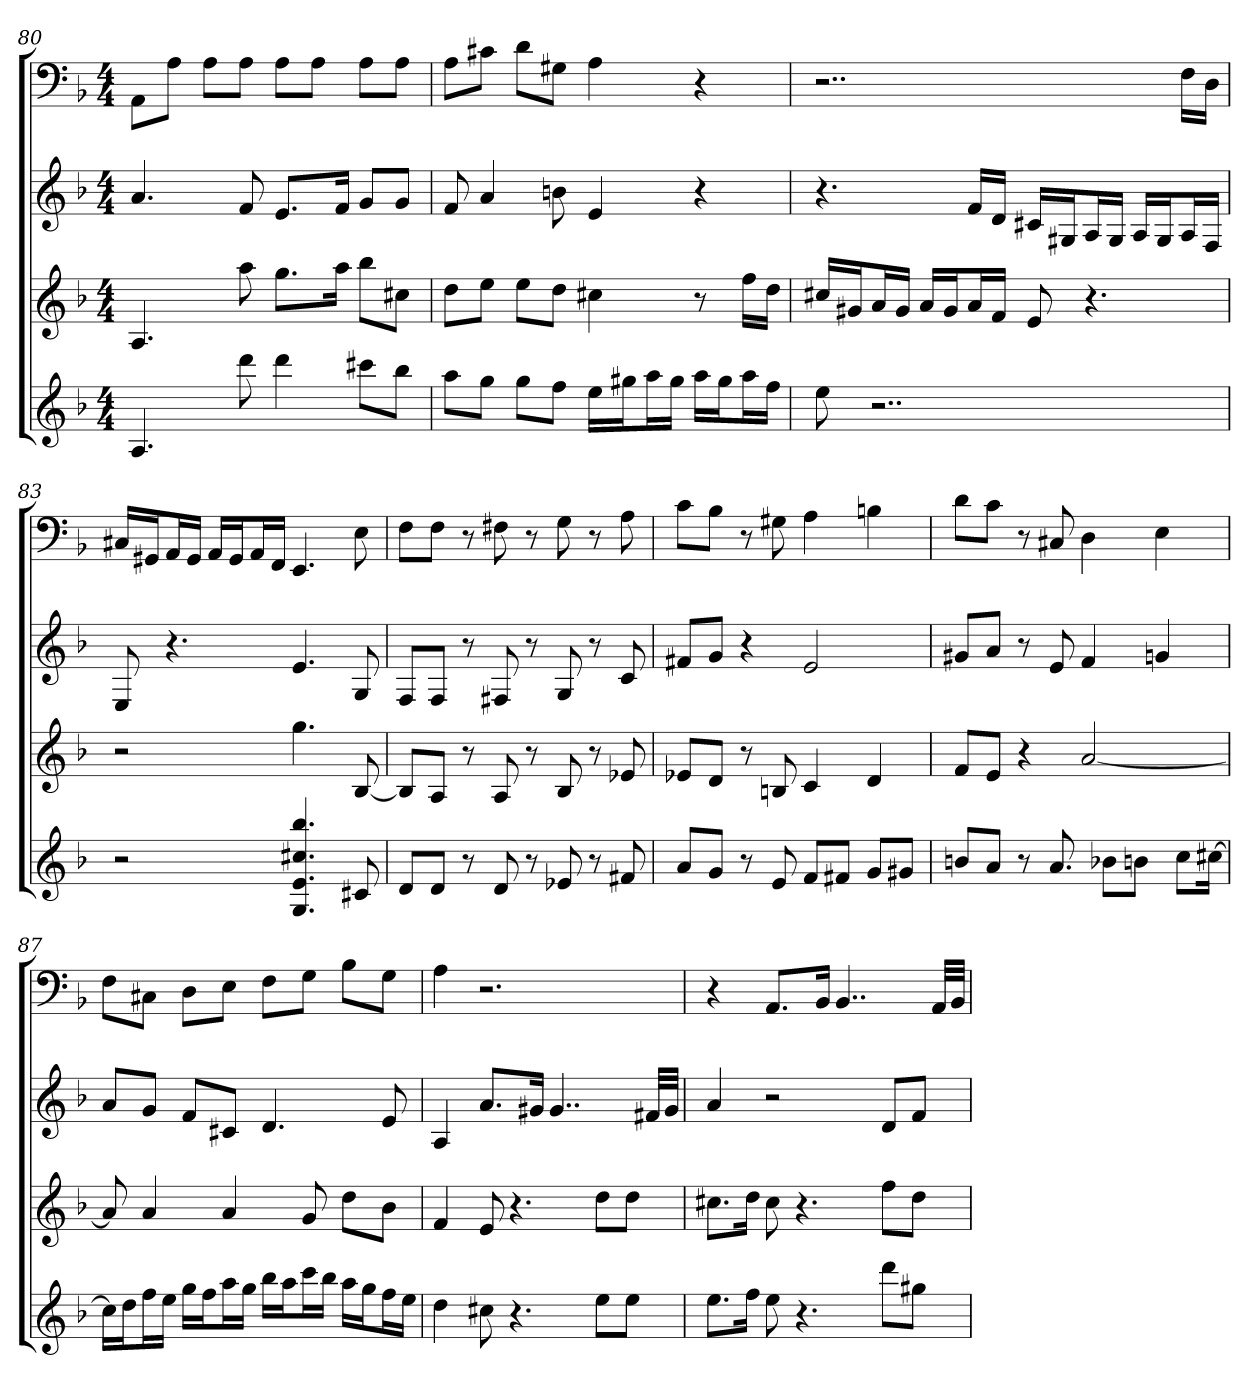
**kern	**kern	**kern	**kern
*part4	*part3	*part2	*part1
*staff4	*staff3	*staff2	*staff1
*k[b-]	*k[b-]	*k[b-]	*k[b-]
*d:	*d:	*d:	*d:
*M4/4	*M4/4	*M4/4	*M4/4
=80	=80	=80	=80
4.A	4.A	4.a	8AAL
.	.	.	8AJ
.	.	.	8AL
8ddd	8aa	8f	8AJ
4ddd	8.ggL	8.eL	8AL
.	.	.	8AJ
.	16aaJk	16fJk	.
8ccc#XL	8bb-L	8gL	8AL
8bb-J	8cc#XJ	8gJ	8AJ
=81	=81	=81	=81
8aaL	8ddL	8f	8AL
8ggJ	8eeJ	4a	8c#XJ
8ggL	8eeL	.	8dL
8ffJ	8ddJ	8bn	8G#XJ
16eeLL	4cc#X	4e	4A
16gg#XJ	.	.	.
16aaL	.	.	.
16gg#JJ	.	.	.
16aaLL	8r	4r	4r
16gg#J	.	.	.
16aaL	16ffLL	.	.
16ffJJ	16ddJJ	.	.
=82	=82	=82	=82
8ee	16cc#XLL	4.r	2..r
.	16g#XJ	.	.
2..r	16aL	.	.
.	16g#JJ	.	.
.	16aLL	.	.
.	16g#J	.	.
.	16aL	16fLL	.
.	16fJJ	16dJJ	.
.	8e	16c#XLL	.
.	.	16G#XJ	.
.	4.r	16AL	.
.	.	16G#JJ	.
.	.	16ALL	.
.	.	16G#J	.
.	.	16AL	16FLL
.	.	16FJJ	16DJJ
=83	=83	=83	=83
2r	2r	8E	16C#XLL
.	.	.	16GG#XJ
.	.	4.r	16AAL
.	.	.	16GG#JJ
.	.	.	16AALL
.	.	.	16GG#J
.	.	.	16AAL
.	.	.	16FFJJ
4.G 4.e 4.cc#X 4.bb-	4.gg	4.e	4.EE
8c#X	[8B-	8G	8E
=84	=84	=84	=84
8dL	8B-L]	8FL	8FL
8dJ	8AJ	8FJ	8FJ
8r	8r	8r	8r
8d	8A	8F#X	8F#X
8r	8r	8r	8r
8e-X	8B-	8G	8G
8r	8r	8r	8r
8f#X	8e-X	8c	8A
=85	=85	=85	=85
8aL	8e-XL	8f#XL	8cL
8gJ	8dJ	8gJ	8B-J
8r	8r	4r	8r
8e	8Bn	.	8G#X
8fL	4c	2e	4A
8f#XJ	.	.	.
8gL	4d	.	4Bn
8g#XJ	.	.	.
=86	=86	=86	=86
8bnL	8fL	8g#XL	8dL
8aJ	8eJ	8aJ	8cJ
8r	4r	8r	8r
8.a	.	8e	8C#X
.	[2a	4f	4D
8b-XL	.	.	.
8bnJ	.	.	.
.	.	4gn	4E
8ccL	.	.	.
[16cc#XJk	.	.	.
=87	=87	=87	=87
16cc#LL]	8a]	8aL	8FL
16ddJ	.	.	.
16ffL	4a	8gJ	8C#XJ
16eeJJ	.	.	.
16ggLL	.	8fL	8DL
16ffJ	.	.	.
16aaL	4a	8c#XJ	8EJ
16ggJJ	.	.	.
16bb-LL	.	4.d	8FL
16aaJ	.	.	.
16cccL	8g	.	8GJ
16bb-JJ	.	.	.
16aaLL	8ddL	.	8B-L
16ggJ	.	.	.
16ffL	8b-J	8e	8GJ
16eeJJ	.	.	.
=88	=88	=88	=88
4dd	4f	4A	4A
8cc#X	8e	8.aL	2.r
4.r	4.r	.	.
.	.	16g#XJk	.
.	.	4..g#	.
8eeL	8ddL	.	.
8eeJ	8ddJ	.	.
.	.	32f#XLLL	.
.	.	32g#JJJ	.
=89	=89	=89	=89
8.eeL	8.cc#XL	4a	4r
16ffJk	16ddJk	.	.
8ee	8cc#	2r	8.AAL
4.r	4.r	.	.
.	.	.	16BB-Jk
.	.	.	4..BB-
8dddL	8ffL	8dL	.
8gg#XJ	8ddJ	8fJ	.
.	.	.	32AALLL
.	.	.	32BB-JJJ
=	=	=	=
*-	*-	*-	*-
